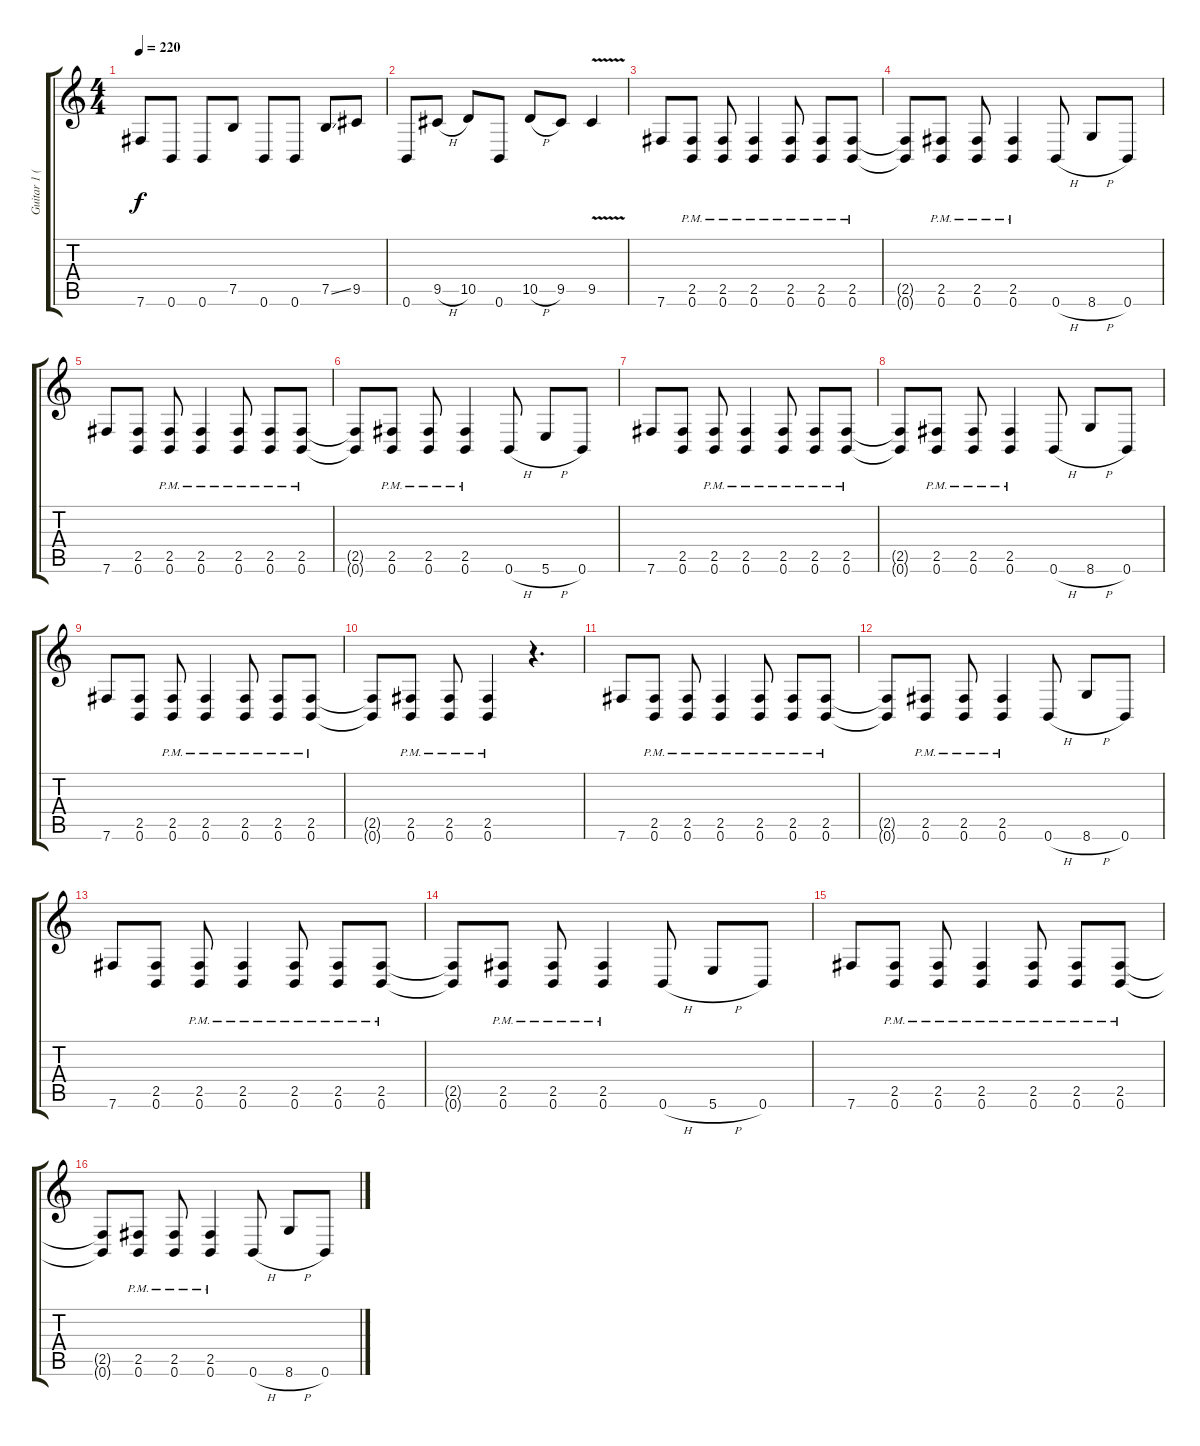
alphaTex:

\track ("Guitar 1 (Sebastian Tuvi)" "Guitar 1 (") {instrument distortionguitar}
\staff {score tabs}
\tuning (B3 Gb3 D3 A2 E2 B1) {hide}
\ts (4 4)
\tempo 220
\clef g2
\ks c
7.6.8{dy f} 0.6.8 0.6.8 7.5.8 0.6.8 0.6.8 7.5{ss}.8 9.5.8 |
0.6.8 9.5{h}.8 10.5.8 0.6.8 10.5{h}.8 9.5.8 9.5{v}.4 |
7.6.8 (2.5{pm} 0.6{pm}).8 (2.5{pm} 0.6{pm}).8 (2.5{pm} 0.6{pm}).4 (2.5{pm} 0.6{pm}).8 (2.5{pm} 0.6{pm}).8 (2.5{pm} 0.6{pm}).8 |
(2.5{t} 0.6{t}).8 (2.5{pm} 0.6{pm}).8 (2.5{pm} 0.6{pm}).8 (2.5{pm} 0.6{pm}).4 0.6{h}.8 8.6{h}.8 0.6.8 |
7.6.8 (2.5 0.6).8 (2.5{pm} 0.6{pm}).8 (2.5{pm} 0.6{pm}).4 (2.5{pm} 0.6{pm}).8 (2.5{pm} 0.6{pm}).8 (2.5{pm} 0.6{pm}).8 |
(2.5{t} 0.6{t}).8 (2.5{pm} 0.6{pm}).8 (2.5{pm} 0.6{pm}).8 (2.5{pm} 0.6{pm}).4 0.6{h}.8 5.6{h}.8 0.6.8 |
7.6.8 (2.5 0.6).8 (2.5{pm} 0.6{pm}).8 (2.5{pm} 0.6{pm}).4 (2.5{pm} 0.6{pm}).8 (2.5{pm} 0.6{pm}).8 (2.5{pm} 0.6{pm}).8 |
(2.5{t} 0.6{t}).8 (2.5{pm} 0.6{pm}).8 (2.5{pm} 0.6{pm}).8 (2.5{pm} 0.6{pm}).4 0.6{h}.8 8.6{h}.8 0.6.8 |
7.6.8 (2.5 0.6).8 (2.5{pm} 0.6{pm}).8 (2.5{pm} 0.6{pm}).4 (2.5{pm} 0.6{pm}).8 (2.5{pm} 0.6{pm}).8 (2.5{pm} 0.6{pm}).8 |
(2.5{t} 0.6{t}).8 (2.5{pm} 0.6{pm}).8 (2.5{pm} 0.6{pm}).8 (2.5{pm} 0.6{pm}).4 r.4{d} |
7.6.8 (2.5{pm} 0.6{pm}).8 (2.5{pm} 0.6{pm}).8 (2.5{pm} 0.6{pm}).4 (2.5{pm} 0.6{pm}).8 (2.5{pm} 0.6{pm}).8 (2.5{pm} 0.6{pm}).8 |
(2.5{t} 0.6{t}).8 (2.5{pm} 0.6{pm}).8 (2.5{pm} 0.6{pm}).8 (2.5{pm} 0.6{pm}).4 0.6{h}.8 8.6{h}.8 0.6.8 |
7.6.8 (2.5 0.6).8 (2.5{pm} 0.6{pm}).8 (2.5{pm} 0.6{pm}).4 (2.5{pm} 0.6{pm}).8 (2.5{pm} 0.6{pm}).8 (2.5{pm} 0.6{pm}).8 |
(2.5{t} 0.6{t}).8 (2.5{pm} 0.6{pm}).8 (2.5{pm} 0.6{pm}).8 (2.5{pm} 0.6{pm}).4 0.6{h}.8 5.6{h}.8 0.6.8 |
7.6.8 (2.5{pm} 0.6{pm}).8 (2.5{pm} 0.6{pm}).8 (2.5{pm} 0.6{pm}).4 (2.5{pm} 0.6{pm}).8 (2.5{pm} 0.6{pm}).8 (2.5{pm} 0.6{pm}).8 |
(2.5{t} 0.6{t}).8 (2.5{pm} 0.6{pm}).8 (2.5{pm} 0.6{pm}).8 (2.5{pm} 0.6{pm}).4 0.6{h}.8 8.6{h}.8 0.6.8
